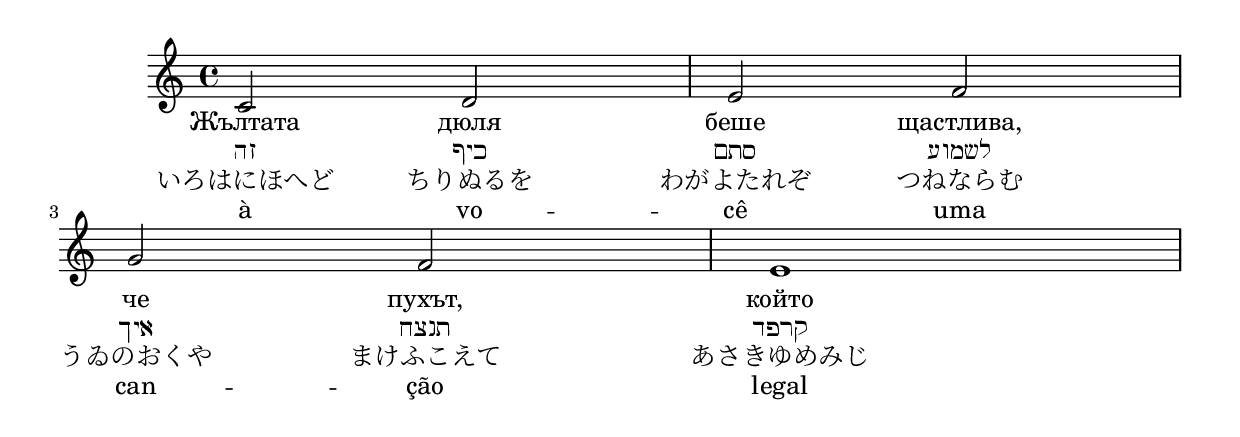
%% Do not edit this file; it is automatically
%% generated from LSR http://lsr.dsi.unimi.it
%% This file is in the public domain.
\version "2.13.16"

\header {
  lsrtags = "text"

  texidoc = "
Various scripts may be used for texts (like titles and lyrics) by
entering them in UTF-8 encoding, and using a Pango based backend.
Depending on the fonts installed, this fragment will render Bulgarian
(Cyrillic), Hebrew, Japanese and Portuguese.

"
  doctitle = "UTF-8"
} % begin verbatim

% end verbatim - this comment is a hack to prevent texinfo.tex
% from choking on non-European UTF-8 subsets

%% Edit this file using a Unicode aware editor, such as GVIM, GEDIT, Emacs

%{

You may have to install additional fonts.

Red Hat Fedora

    taipeifonts fonts-xorg-truetype ttfonts-ja fonts-arabic \
   ttfonts-zh_CN fonts-ja fonts-hebrew

Debian GNU/Linux

   apt-get install emacs-intl-fonts xfonts-intl-.* \
  ttf-kochi-gothic ttf-kochi-mincho \
  xfonts-bolkhov-75dpi xfonts-cronyx-100dpi xfonts-cronyx-75dpi
%}

% Cyrillic font
bulgarian = \lyricmode {
  Жълтата дюля беше щастлива, че пухът, който цъфна, замръзна като гьон.
}

hebrew = \lyricmode {
  זה כיף סתם לשמוע איך תנצח קרפד עץ טוב בגן.
}

japanese = \lyricmode {
  いろはにほへど ちりぬるを
  わがよたれぞ  つねならむ
  うゐのおくや  まけふこえて
  あさきゆめみじ ゑひもせず
}

% "a legal song to you"
portuguese = \lyricmode {
  à vo -- cê uma can -- ção legal
}

\relative c' {
  c2 d
  e2 f
  g2 f
  e1
}
\addlyrics { \bulgarian }
\addlyrics { \hebrew }
\addlyrics { \japanese }
\addlyrics { \portuguese }
